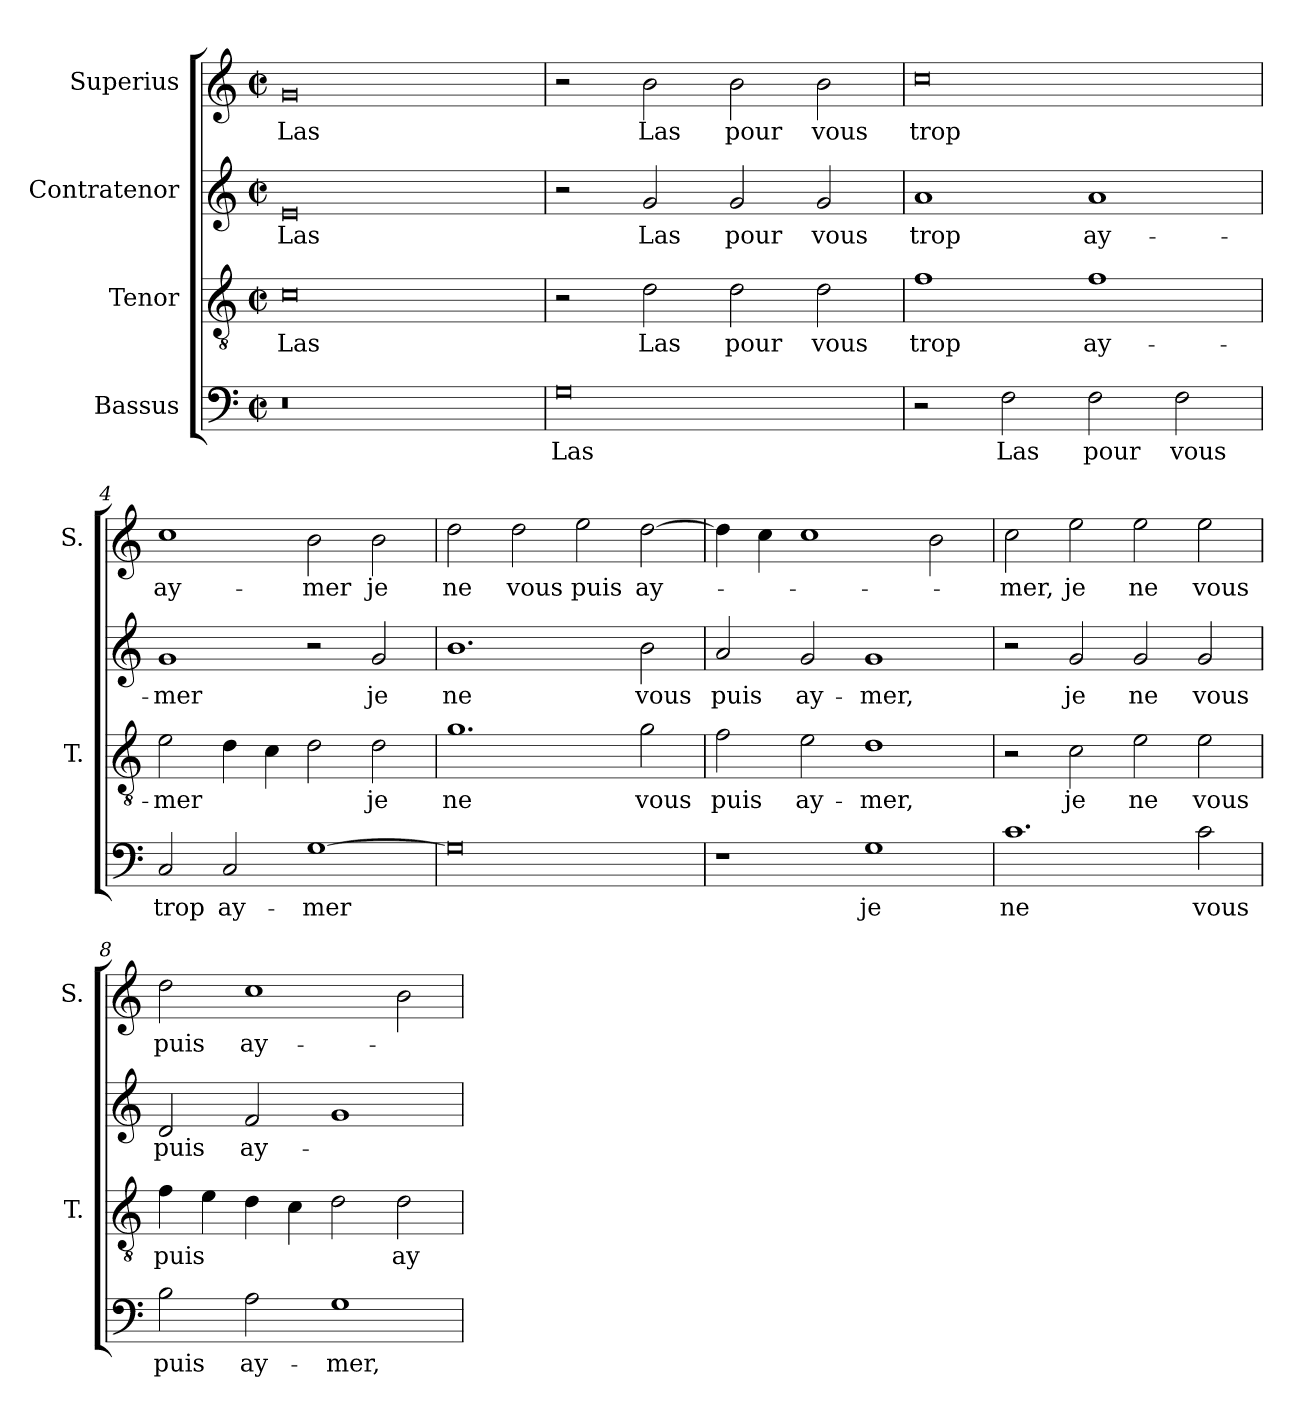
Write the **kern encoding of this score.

**kern	**text	**kern	**text	**kern	**text	**kern	**text
*part4	*part4	*part3	*part3	*part2	*part2	*part1	*part1
*staff4	*staff4	*staff3	*staff3	*staff2	*staff2	*staff1	*staff1
*I"Bassus	*	*I"Tenor	*	*I"Contratenor	*	*I"Superius	*
*	*	*I'T.	*	*	*	*I'S.	*
*clefF4	*	*clefGv2	*	*clefG2	*	*clefG2	*
*k[]	*	*k[]	*	*k[]	*	*k[]	*
*C:	*	*C:	*	*C:	*	*C:	*
*M2/2	*	*M2/2	*	*M2/2	*	*M2/2	*
*met(c|)	*	*met(c|)	*	*met(c|)	*	*met(c|)	*
=1	=1	=1	=1	=1	=1	=1	=1
!LO:N:vis=0	!	!	!	!	!	!	!
1r	.	0c\	Las	0e/	Las	0g/	Las
1ryy	.	.	.	.	.	.	.
=2	=2	=2	=2	=2	=2	=2	=2
0G\	Las	2r	.	2r	.	2r	.
.	.	2d\	Las	2g/	Las	2b\	Las
.	.	2d\	pour	2g/	pour	2b\	pour
.	.	2d\	vous	2g/	vous	2b\	vous
=3	=3	=3	=3	=3	=3	=3	=3
2r	.	1f\	trop	1a/	trop	0cc\	trop
2F\	Las	.	.	.	.	.	.
2F\	pour	1f\	ay-	1a/	ay-	.	.
2F\	vous	.	.	.	.	.	.
=4	=4	=4	=4	=4	=4	=4	=4
2C/	trop	2e\	-mer	1g/	-mer	1cc\	ay-
2C/	ay-	4d\	.	.	.	.	.
.	.	4c\	.	.	.	.	.
[1G\	-mer	2d\	.	2r	.	2b\	-mer
.	.	2d\	je	2g/	je	2b\	je
=5	=5	=5	=5	=5	=5	=5	=5
0G\]	.	1.g\	ne	1.b\	ne	2dd\	ne
.	.	.	.	.	.	2dd\	vous
.	.	.	.	.	.	2ee\	puis
.	.	2g\	vous	2b\	vous	[2dd\	ay-
=6	=6	=6	=6	=6	=6	=6	=6
1r	.	2f\	puis	2a/	puis	4dd\]	.
.	.	.	.	.	.	4cc\	.
.	.	2e\	ay-	2g/	ay-	1cc\	.
1G\	je	1d\	-mer,	1g/	-mer,	.	.
.	.	.	.	.	.	2b\	.
!!LO:LB:g=z
=7	=7	=7	=7	=7	=7	=7	=7
1.c\	ne	2r	.	2r	.	2cc\	-mer,
.	.	2c\	je	2g/	je	2ee\	je
.	.	2e\	ne	2g/	ne	2ee\	ne
2c\	vous	2e\	vous	2g/	vous	2ee\	vous
=8	=8	=8	=8	=8	=8	=8	=8
2B\	puis	4f\	puis	2d/	puis	2dd\	puis
.	.	4e\	.	.	.	.	.
2A\	ay-	4d\	.	2f/	ay-	1cc\	ay-
.	.	4c\	.	.	.	.	.
1G\	-mer,	2d\	.	1g/	.	.	.
.	.	2d\	ay-	.	.	2b\	.
=	=	=	=	=	=	=	=
*-	*-	*-	*-	*-	*-	*-	*-
